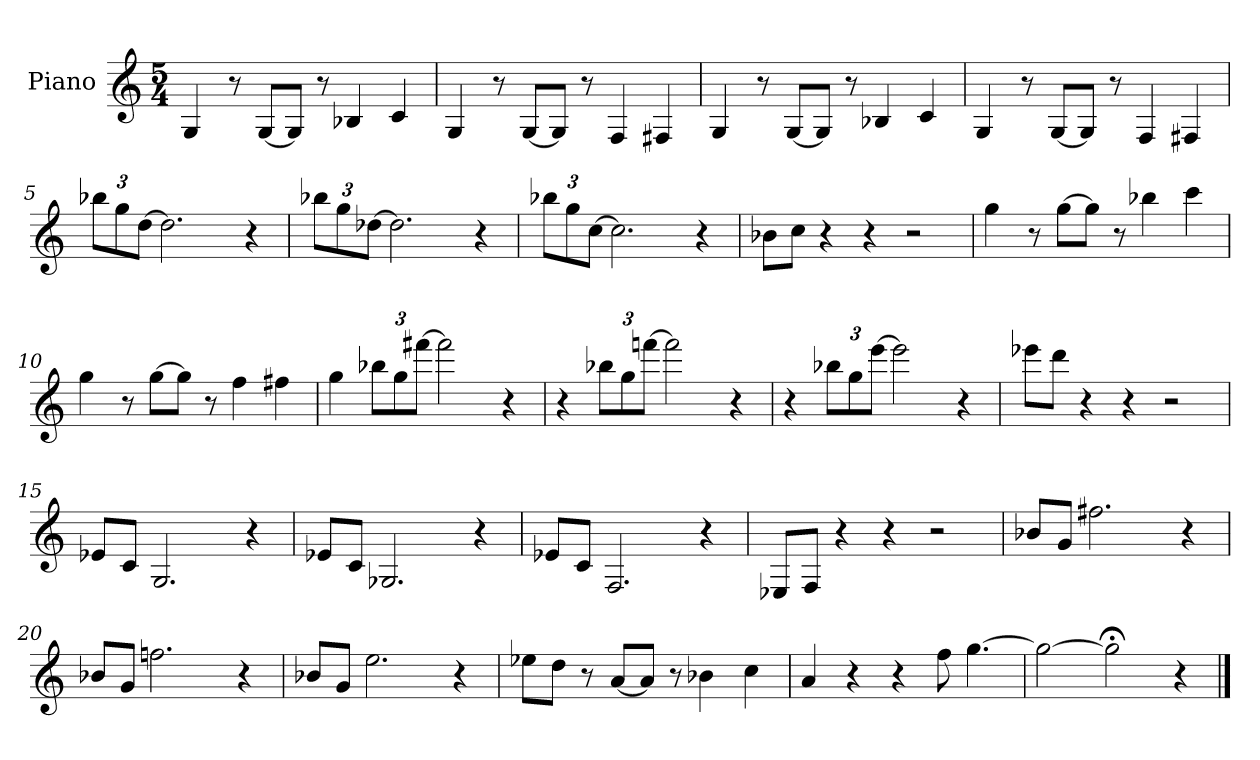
**kern	**text	**text
*part1	*part1	*part1
*staff1	*staff1	*staff1
*I"Piano	*	*
*I'Pno.	*	*
*clefG2	*	*
*k[]	*	*
*C:	*	*
*M5/4	*	*
=1	=1	=1
4G/	.	.
8r	.	.
[8G/L	.	.
8G/J]	.	.
8r	.	.
4B-X/	.	.
4c/	.	.
=2	=2	=2
4G/	.	.
8r	.	.
[8G/L	.	.
8G/J]	.	.
8r	.	.
4F/	.	.
4F#X/	.	.
=3	=3	=3
4G/	.	.
8r	.	.
[8G/L	.	.
8G/J]	.	.
8r	.	.
4B-X/	.	.
4c/	.	.
=4	=4	=4
4G/	.	.
8r	.	.
[8G/L	.	.
8G/J]	.	.
8r	.	.
4F/	.	.
4F#X/	.	.
!!LO:LB:g=z
=5	=5	=5
*Xbrackettup	*	*
12bb-X\L	.	.
12gg\	.	.
[12dd\J	.	.
2.dd\]	.	.
4r	.	.
=6	=6	=6
12bb-X\L	.	.
12gg\	.	.
[12dd-X\J	.	.
2.dd-\]	.	.
4r	.	.
=7	=7	=7
12bb-X\L	.	.
12gg\	.	.
[12cc\J	.	.
2.cc\]	.	.
4r	.	.
=8	=8	=8
8b-X\L	.	.
8cc\J	.	.
4r	.	.
4r	.	.
2r	.	.
!!LO:LB:g=z
=9	=9	=9
4gg\	.	.
8r	.	.
[8gg\L	.	.
8gg\J]	.	.
8r	.	.
4bb-X\	.	.
4ccc\	.	.
=10	=10	=10
4gg\	.	.
8r	.	.
[8gg\L	.	.
8gg\J]	.	.
8r	.	.
4ff\	.	.
4ff#X\	.	.
=11	=11	=11
4gg\	.	.
12bb-X\L	.	.
12gg\	.	.
[12fff#X\J	.	.
2fff#\]	.	.
4r	.	.
=12	=12	=12
4r	.	.
12bb-X\L	.	.
12gg\	.	.
[12fffn\J	.	.
2fff\]	.	.
4r	.	.
!!LO:LB:g=z
=13	=13	=13
4r	.	.
12bb-X\L	.	.
12gg\	.	.
[12eee\J	.	.
2eee\]	.	.
4r	.	.
=14	=14	=14
8eee-X\L	.	.
8ddd\J	.	.
4r	.	.
4r	.	.
2r	.	.
=15	=15	=15
8e-X/L	.	.
8c/J	.	.
2.G/	.	.
4r	.	.
=16	=16	=16
8e-X/L	.	.
8c/J	.	.
2.G-X/	.	.
4r	.	.
!!LO:LB:g=z
=17	=17	=17
8e-X/L	.	.
8c/J	.	.
2.F/	.	.
4r	.	.
=18	=18	=18
8E-X/L	.	.
8F/J	.	.
4r	.	.
4r	.	.
2r	.	.
=19	=19	=19
8b-X/L	.	.
8g/J	.	.
2.ff#X\	.	.
4r	.	.
=20	=20	=20
8b-X/L	.	.
8g/J	.	.
2.ffn\	.	.
4r	.	.
=21	=21	=21
8b-X/L	.	.
8g/J	.	.
2.ee\	.	.
4r	.	.
!!LO:LB:g=z
=22	=22	=22
8ee-X\L	.	.
8dd\J	.	.
8r	.	.
[8a/L	.	.
8a/J]	.	.
8r	.	.
4b-X\	.	.
4cc\	.	.
=23	=23	=23
4a/	.	.
4r	.	.
4r	.	.
8ff\	.	.
[4.gg\	.	.
=24	=24	=24
2gg\_	.	.
2gg;<\]	.	.
4r	.	.
==	==	==
*-	*-	*-
